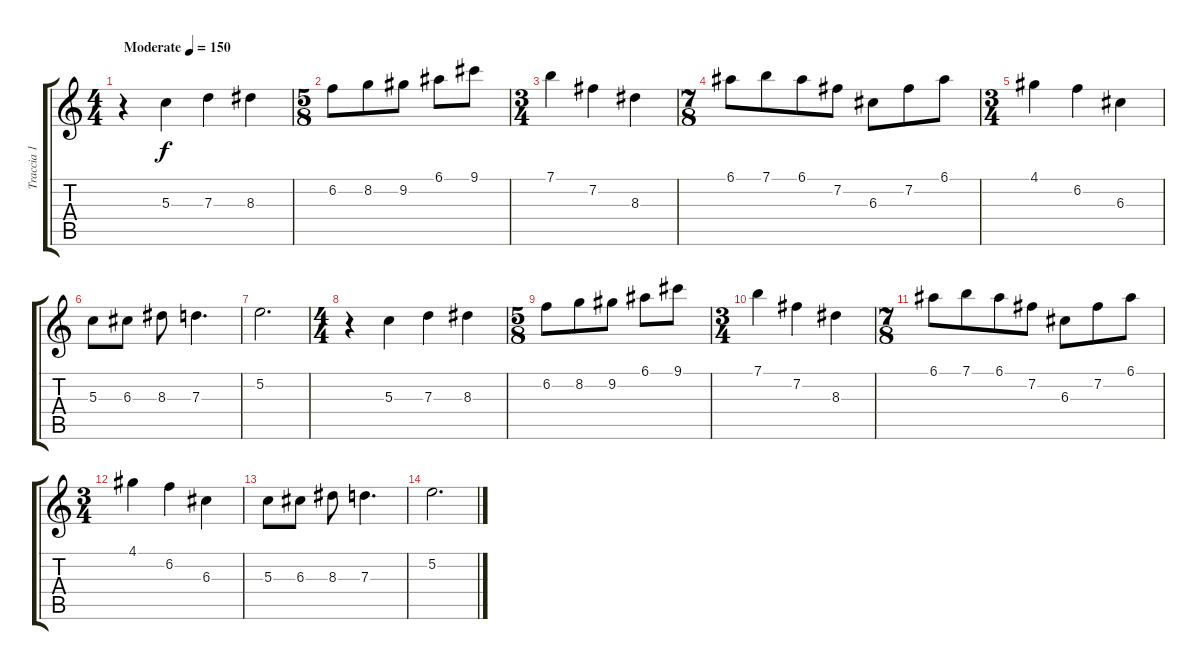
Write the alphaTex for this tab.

\track ("Traccia 1" "Traccia 1") {instrument acousticguitarsteel}
\staff {score tabs}
\tuning (E4 B3 G3 D3 A2 E2) {hide}
\ts (4 4)
\tempo (150 "Moderate")
\clef g2
\ks c
r.4{dy f instrument acousticguitarsteel} 5.3.4 7.3.4 8.3.4 |
\ts (5 8)
6.2.8 8.2.8 9.2.8 6.1.8 9.1.8 |
\ts (3 4)
7.1.4 7.2.4 8.3.4 |
\ts (7 8)
6.1.8 7.1.8 6.1.8 7.2.8 6.3.8 7.2.8 6.1.8 |
\ts (3 4)
4.1.4 6.2.4 6.3.4 |
5.3.8 6.3.8 8.3.8 7.3.4{d} |
5.2.2{d} |
\ts (4 4)
r.4 5.3.4 7.3.4 8.3.4 |
\ts (5 8)
6.2.8 8.2.8 9.2.8 6.1.8 9.1.8 |
\ts (3 4)
7.1.4 7.2.4 8.3.4 |
\ts (7 8)
6.1.8 7.1.8 6.1.8 7.2.8 6.3.8 7.2.8 6.1.8 |
\ts (3 4)
4.1.4 6.2.4 6.3.4 |
5.3.8 6.3.8 8.3.8 7.3.4{d} |
5.2.2{d}
